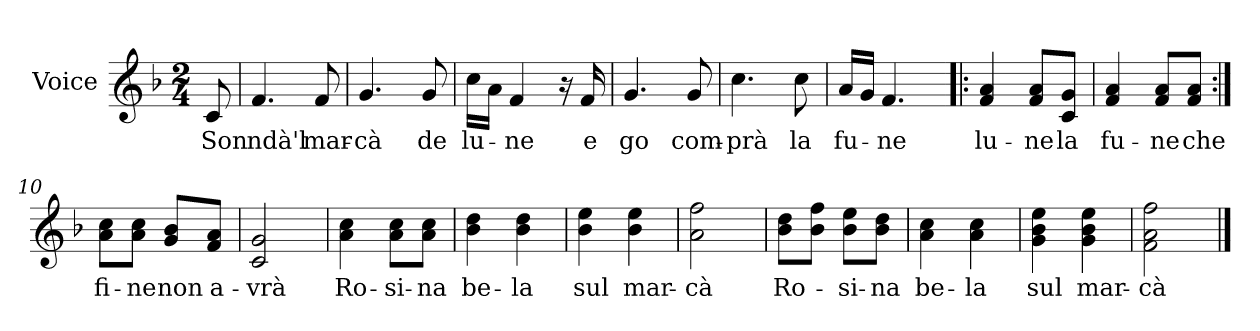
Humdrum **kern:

**kern	**text
*part1	*part1
*staff1	*staff1
*I"Voice	*
*I'Vo.	*
*clefG2	*
*k[b-]	*
*M2/4	*
=1	=1
8c/	Son
=2	=2
4.f/	ndà'l
8f/	mar-
=3	=3
4.g/	-cà
8g/	de
=4	=4
16cc\LL	lu-
16a\JJ	.
4f/	-ne
16r	.
16f/	e
=5	=5
4.g/	go
8g/	com-
=6	=6
4.cc\	-prà
8cc\	la
=7	=7
16a/LL	fu-
16g/JJ	.
4.f/	-ne
!!LO:LB:g=z
=8!|:	=8!|:
4f/ 4a/	lu-
8f/ 8a/L	-ne
8c/ 8g/J	la
=9	=9
4f/ 4a/	fu-
8f/ 8a/L	-ne
8f/ 8a/J	che
=10:|!	=10:|!
8a\ 8cc\L	fi-
8a\ 8cc\J	-ne
8g/ 8b-/L	non
8f/ 8a/J	a-
=11	=11
2c/ 2g/	-vrà
=12	=12
4a\ 4cc\	Ro-
8a\ 8cc\L	-si-
8a\ 8cc\J	-na
=13	=13
4b-\ 4dd\	be-
4b-\ 4dd\	-la
=14	=14
4b-\ 4ee\	sul
4b-\ 4ee\	mar-
!!LO:LB:g=z
=15	=15
2a\ 2ff\	-cà
=16	=16
8b-\ 8dd\L	Ro-
8b-\ 8ff\J	.
8b-\ 8ee\L	-si-
8b-\ 8dd\J	-na
=17	=17
4a\ 4cc\	be-
4a\ 4cc\	-la
=18	=18
4g\ 4b-\ 4ee\	sul
4g\ 4b-\ 4ee\	mar-
=19	=19
2f\ 2a\ 2ff\	-cà
==	==
*-	*-
